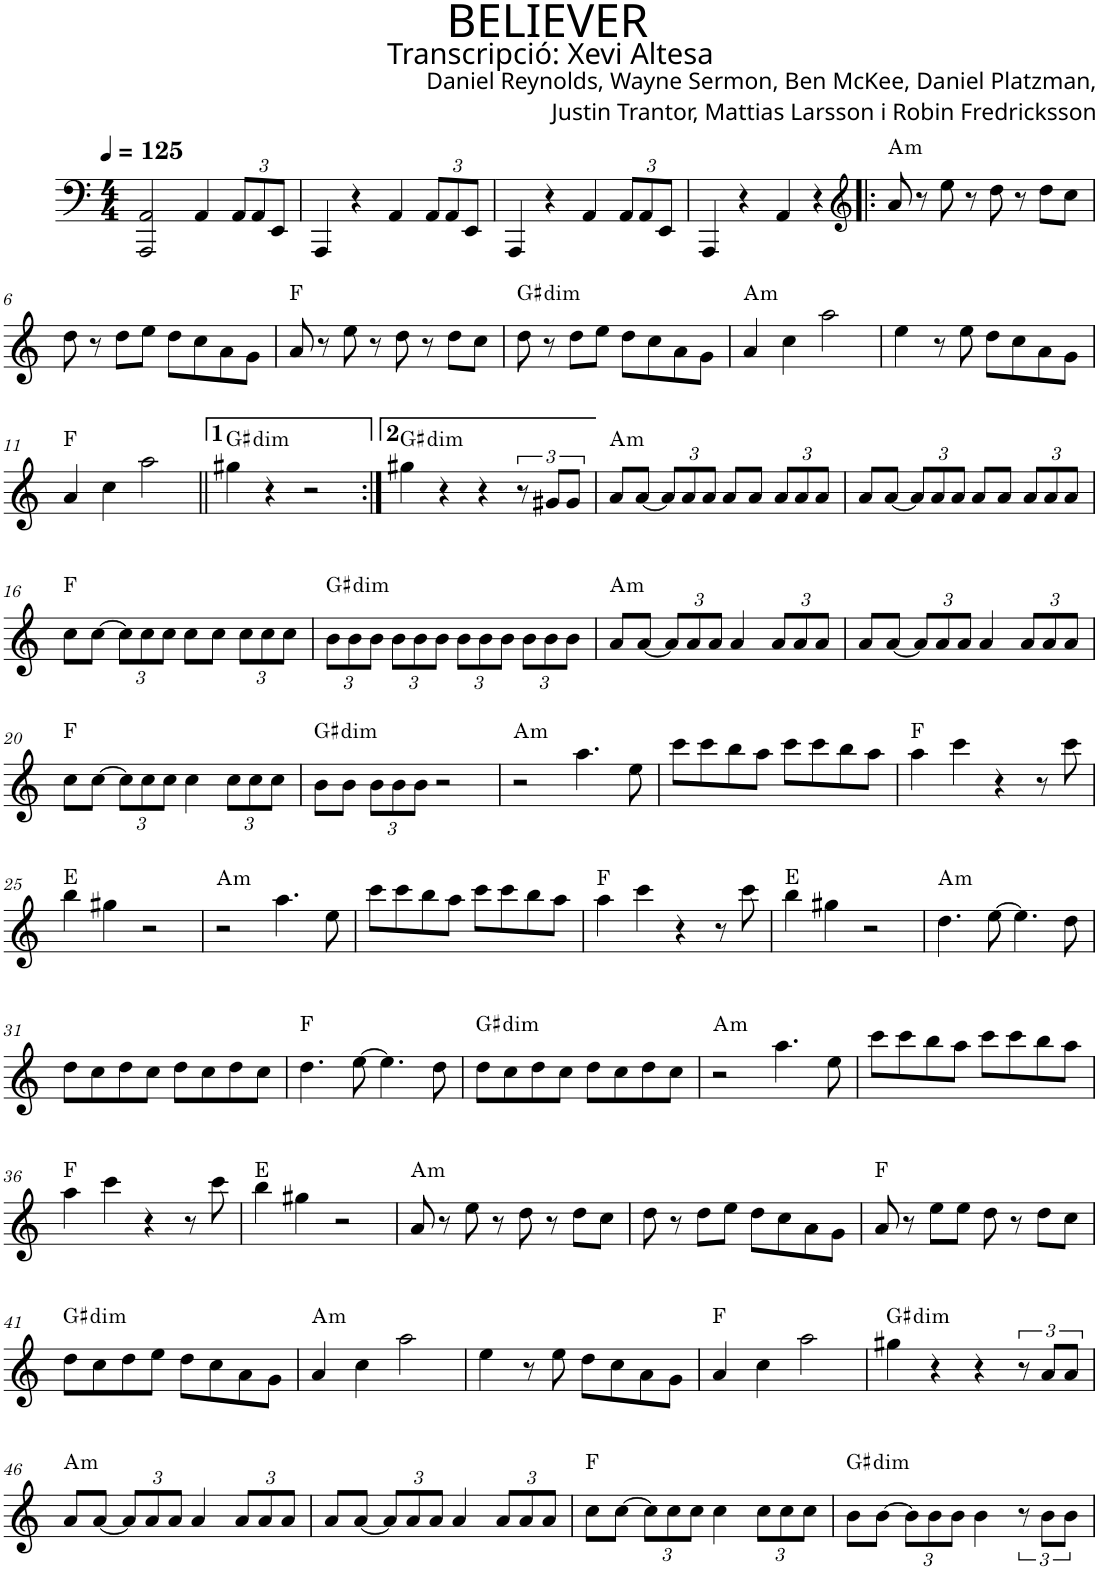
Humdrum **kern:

**kern	**harte
*part1	*part1
*staff1	*
*I"P1	*
*clefF4	*
*k[]	*
*M4/4	*
*MM125	*
=1	=1
2AAA/ 2AA/	.
4AA/	.
*Xbrackettup	*
12AA/L	.
12AA/	.
12EE/J	.
=2	=2
4AAA/	.
4r	.
4AA/	.
12AA/L	.
12AA/	.
12EE/J	.
=3	=3
4AAA/	.
4r	.
4AA/	.
12AA/L	.
12AA/	.
12EE/J	.
=4	=4
4AAA/	.
4r	.
4AA/	.
4r	.
=5!|:	=5!|:
*clefG2	*
!	!LO:H:kt=m
8a/	A:min
8r	.
8ee\	.
8r	.
8dd\	.
8r	.
8dd\L	.
8cc\J	.
!!LO:LB:g=z
=6	=6
8dd\	.
8r	.
8dd\L	.
8ee\J	.
8dd\L	.
8cc\	.
8a\	.
8g\J	.
=7	=7
8a/	F:maj
8r	.
8ee\	.
8r	.
8dd\	.
8r	.
8dd\L	.
8cc\J	.
=8	=8
!	!LO:H:kt=dim
8dd\	G#:dim
8r	.
8dd\L	.
8ee\J	.
8dd\L	.
8cc\	.
8a\	.
8g\J	.
=9	=9
!	!LO:H:kt=m
4a/	A:min
4cc\	.
2aa\	.
=10	=10
4ee\	.
8r	.
8ee\	.
8dd\L	.
8cc\	.
8a\	.
8g\J	.
!!LO:LB:g=z
=11	=11
4a/	F:maj
4cc\	.
2aa\	.
=12||	=12||
!	!LO:H:kt=dim
4gg#X\	G#:dim
4r	.
2r	.
=13:|!	=13:|!
!	!LO:H:kt=dim
4gg#X\	G#:dim
4r	.
4r	.
*brackettup	*
12r	.
12g#X/L	.
12g#/J	.
=14	=14
!	!LO:H:kt=m
8a/L	A:min
[<8a/J	.
*Xbrackettup	*
12a/L]	.
12a/	.
12a/J	.
8a/L	.
8a/J	.
12a/L	.
12a/	.
12a/J	.
=15	=15
8a/L	.
[<8a/J	.
12a/L]	.
12a/	.
12a/J	.
8a/L	.
8a/J	.
12a/L	.
12a/	.
12a/J	.
!!LO:LB:g=z
=16	=16
8cc\L	F:maj
[>8cc\J	.
12cc\L]	.
12cc\	.
12cc\J	.
8cc\L	.
8cc\J	.
12cc\L	.
12cc\	.
12cc\J	.
=17	=17
!	!LO:H:kt=dim
12b\L	G#:dim
12b\	.
12b\J	.
12b\L	.
12b\	.
12b\J	.
12b\L	.
12b\	.
12b\J	.
12b\L	.
12b\	.
12b\J	.
=18	=18
!	!LO:H:kt=m
8a/L	A:min
[<8a/J	.
12a/L]	.
12a/	.
12a/J	.
4a/	.
12a/L	.
12a/	.
12a/J	.
=19	=19
8a/L	.
[<8a/J	.
12a/L]	.
12a/	.
12a/J	.
4a/	.
12a/L	.
12a/	.
12a/J	.
!!LO:LB:g=z
=20	=20
8cc\L	F:maj
[>8cc\J	.
12cc\L]	.
12cc\	.
12cc\J	.
4cc\	.
12cc\L	.
12cc\	.
12cc\J	.
=21	=21
!	!LO:H:kt=dim
8b\L	G#:dim
8b\J	.
12b\L	.
12b\	.
12b\J	.
2r	.
=22	=22
!	!LO:H:kt=m
2r	A:min
4.aa\	.
8ee\	.
=23	=23
8ccc\L	.
8ccc\	.
8bb\	.
8aa\J	.
8ccc\L	.
8ccc\	.
8bb\	.
8aa\J	.
=24	=24
4aa\	F:maj
4ccc\	.
4r	.
8r	.
8ccc\	.
!!LO:LB:g=z
=25	=25
4bb\	E:maj
4gg#X\	.
2r	.
=26	=26
!	!LO:H:kt=m
2r	A:min
4.aa\	.
8ee\	.
=27	=27
8ccc\L	.
8ccc\	.
8bb\	.
8aa\J	.
8ccc\L	.
8ccc\	.
8bb\	.
8aa\J	.
=28	=28
4aa\	F:maj
4ccc\	.
4r	.
8r	.
8ccc\	.
=29	=29
4bb\	E:maj
4gg#X\	.
2r	.
=30	=30
!	!LO:H:kt=m
4.dd\	A:min
[>8ee\	.
4.ee\]	.
8dd\	.
!!LO:LB:g=z
=31	=31
8dd\L	.
8cc\	.
8dd\	.
8cc\J	.
8dd\L	.
8cc\	.
8dd\	.
8cc\J	.
=32	=32
4.dd\	F:maj
[>8ee\	.
4.ee\]	.
8dd\	.
=33	=33
!	!LO:H:kt=dim
8dd\L	G#:dim
8cc\	.
8dd\	.
8cc\J	.
8dd\L	.
8cc\	.
8dd\	.
8cc\J	.
=34	=34
!	!LO:H:kt=m
2r	A:min
4.aa\	.
8ee\	.
=35	=35
8ccc\L	.
8ccc\	.
8bb\	.
8aa\J	.
8ccc\L	.
8ccc\	.
8bb\	.
8aa\J	.
!!LO:LB:g=z
=36	=36
4aa\	F:maj
4ccc\	.
4r	.
8r	.
8ccc\	.
=37	=37
4bb\	E:maj
4gg#X\	.
2r	.
=38	=38
!	!LO:H:kt=m
8a/	A:min
8r	.
8ee\	.
8r	.
8dd\	.
8r	.
8dd\L	.
8cc\J	.
=39	=39
8dd\	.
8r	.
8dd\L	.
8ee\J	.
8dd\L	.
8cc\	.
8a\	.
8g\J	.
=40	=40
8a/	F:maj
8r	.
8ee\L	.
8ee\J	.
8dd\	.
8r	.
8dd\L	.
8cc\J	.
!!LO:LB:g=z
=41	=41
!	!LO:H:kt=dim
8dd\L	G#:dim
8cc\	.
8dd\	.
8ee\J	.
8dd\L	.
8cc\	.
8a\	.
8g\J	.
=42	=42
!	!LO:H:kt=m
4a/	A:min
4cc\	.
2aa\	.
=43	=43
4ee\	.
8r	.
8ee\	.
8dd\L	.
8cc\	.
8a\	.
8g\J	.
=44	=44
4a/	F:maj
4cc\	.
2aa\	.
=45	=45
!	!LO:H:kt=dim
4gg#X\	G#:dim
4r	.
4r	.
*brackettup	*
12r	.
12a/L	.
12a/J	.
!!LO:LB:g=z
=46	=46
!	!LO:H:kt=m
8a/L	A:min
[<8a/J	.
*Xbrackettup	*
12a/L]	.
12a/	.
12a/J	.
4a/	.
12a/L	.
12a/	.
12a/J	.
=47	=47
8a/L	.
[<8a/J	.
12a/L]	.
12a/	.
12a/J	.
4a/	.
12a/L	.
12a/	.
12a/J	.
=48	=48
8cc\L	F:maj
[>8cc\J	.
12cc\L]	.
12cc\	.
12cc\J	.
4cc\	.
12cc\L	.
12cc\	.
12cc\J	.
=49	=49
!	!LO:H:kt=dim
8b\L	G#:dim
[>8b\J	.
12b\L]	.
12b\	.
12b\J	.
4b\	.
*brackettup	*
12r	.
12b\L	.
12b\J	.
=	=
*-	*-
